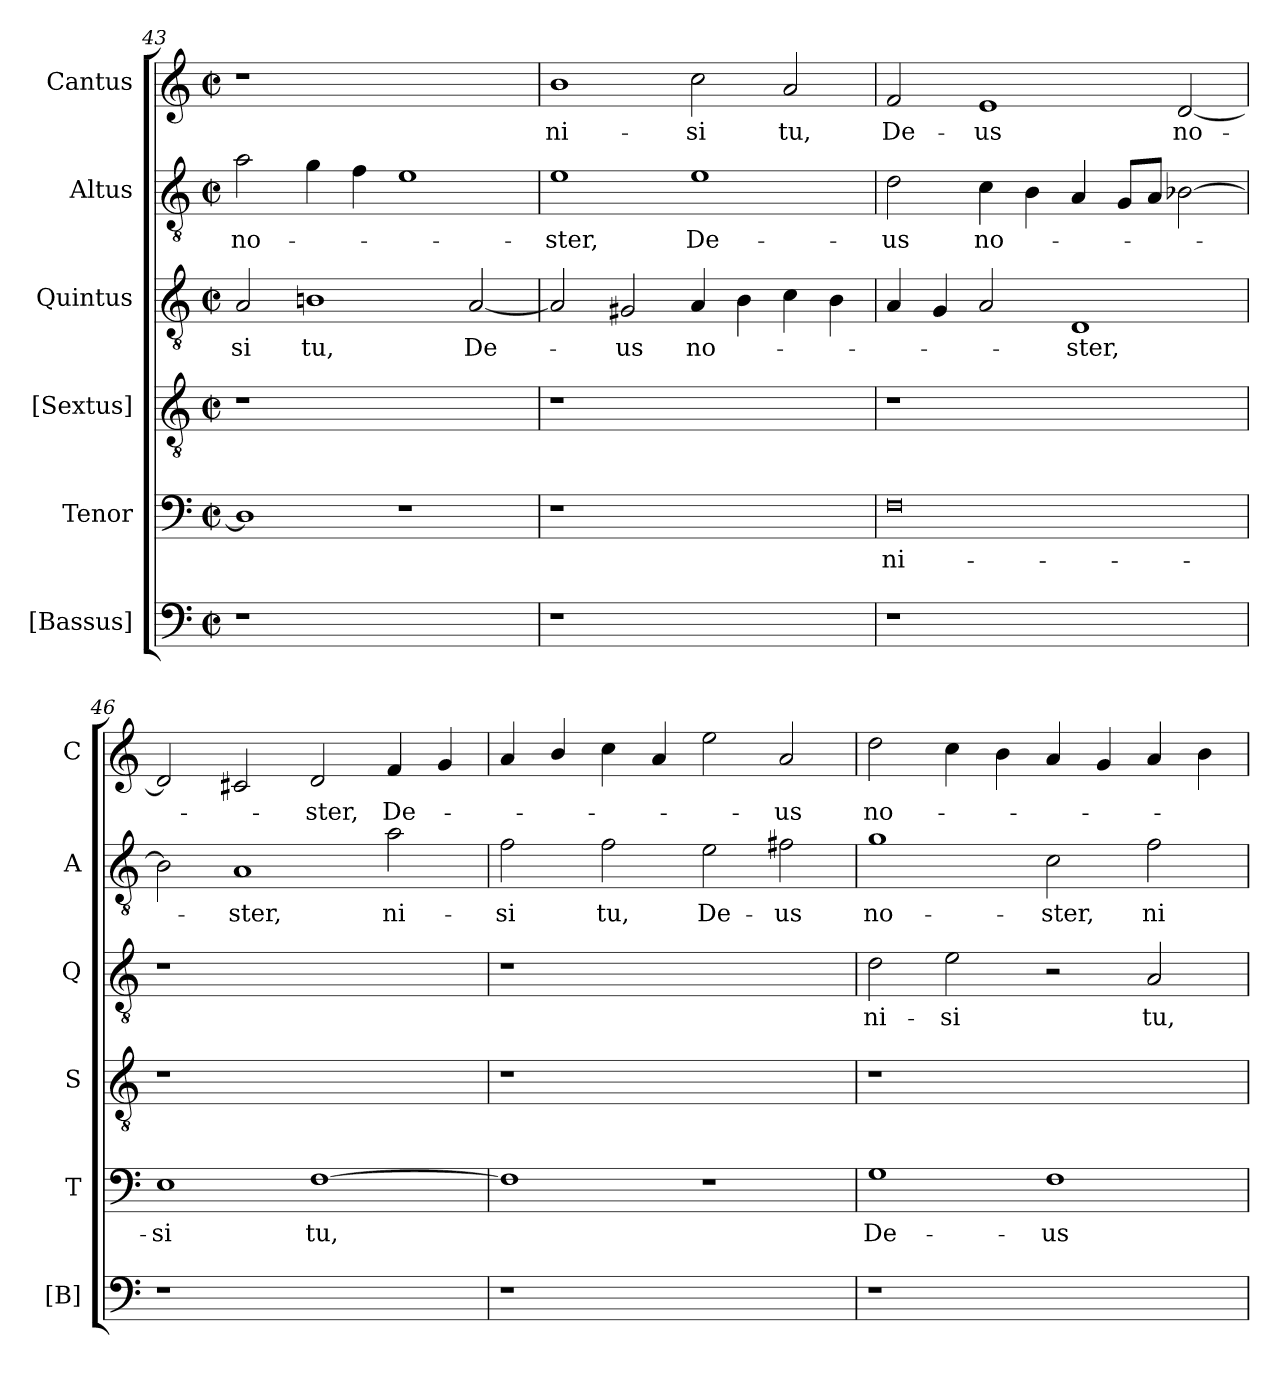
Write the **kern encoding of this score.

**kern	**kern	**text	**kern	**kern	**text	**kern	**text	**kern	**text
*part6	*part5	*part5	*part4	*part3	*part3	*part2	*part2	*part1	*part1
*staff6	*staff5	*staff5	*staff4	*staff3	*staff3	*staff2	*staff2	*staff1	*staff1
*I"[Bassus]	*I"Tenor	*	*I"[Sextus]	*I"Quintus	*	*I"Altus	*	*I"Cantus	*
*I'[B]	*I'T	*	*I'S	*I'Q	*	*I'A	*	*I'C	*
*clefF4	*clefF4	*	*clefGv2	*clefGv2	*	*clefGv2	*	*clefG2	*
*k[]	*k[]	*	*k[]	*k[]	*	*k[]	*	*k[]	*
*C:	*C:	*	*C:	*C:	*	*C:	*	*C:	*
*M2/2	*M2/2	*	*M2/2	*M2/2	*	*M2/2	*	*M2/2	*
*met(c|)	*met(c|)	*	*met(c|)	*met(c|)	*	*met(c|)	*	*met(c|)	*
=43	=43	=43	=43	=43	=43	=43	=43	=43	=43
1r	1D/]	.	1r	2A/	-si	2a\	no-	1r	.
.	.	.	.	1Bn\	tu,	4g\	.	.	.
.	.	.	.	.	.	4f\	.	.	.
1ryy	1r	.	1ryy	.	.	1e\	.	1ryy	.
.	.	.	.	[2A/	De-	.	.	.	.
=44	=44	=44	=44	=44	=44	=44	=44	=44	=44
1r	1r	.	1r	2A/]	.	1e\	-ster,	1b\	ni-
.	.	.	.	2G#X/	-us	.	.	.	.
1ryy	1ryy	.	1ryy	4A/	no-	1e\	De-	2cc\	-si
.	.	.	.	4B\	.	.	.	.	.
.	.	.	.	4c\	.	.	.	2a/	tu,
.	.	.	.	4B\	.	.	.	.	.
=45	=45	=45	=45	=45	=45	=45	=45	=45	=45
1r	0F\	ni-	1r	4A/	.	2d\	-us	2f/	De-
.	.	.	.	4G/	.	.	.	.	.
.	.	.	.	2A/	.	4c\	no-	1e/	-us
.	.	.	.	.	.	4B\	.	.	.
1ryy	.	.	1ryy	1D/	-ster,	4A/	.	.	.
.	.	.	.	.	.	8G/L	.	.	.
.	.	.	.	.	.	8A/J	.	.	.
.	.	.	.	.	.	[2B-X\	.	[2d/	no-
=46	=46	=46	=46	=46	=46	=46	=46	=46	=46
1r	1E\	-si	1r	1r	.	2B-\]	.	2d/]	.
.	.	.	.	.	.	1A/	-ster,	2c#X/	.
1ryy	[1F\	tu,	1ryy	1ryy	.	.	.	2d/	-ster,
.	.	.	.	.	.	2a\	ni-	4f/	De-
.	.	.	.	.	.	.	.	4g/	.
=47	=47	=47	=47	=47	=47	=47	=47	=47	=47
1r	1F\]	.	1r	1r	.	2f\	-si	4a/	.
.	.	.	.	.	.	.	.	4b/	.
.	.	.	.	.	.	2f\	tu,	4cc\	.
.	.	.	.	.	.	.	.	4a/	.
1ryy	1r	.	1ryy	1ryy	.	2e\	De-	2ee\	.
.	.	.	.	.	.	2f#X\	-us	2a/	-us
=48	=48	=48	=48	=48	=48	=48	=48	=48	=48
1r	1G\	De-	1r	2d\	ni-	1g\	no-	2dd\	no-
.	.	.	.	2e\	-si	.	.	4cc\	.
.	.	.	.	.	.	.	.	4b\	.
1ryy	1F\	-us	1ryy	2r	.	2c\	-ster,	4a/	.
.	.	.	.	.	.	.	.	4g/	.
.	.	.	.	2A/	tu,	2f\	ni-	4a/	.
.	.	.	.	.	.	.	.	4b\	.
=	=	=	=	=	=	=	=	=	=
*-	*-	*-	*-	*-	*-	*-	*-	*-	*-
